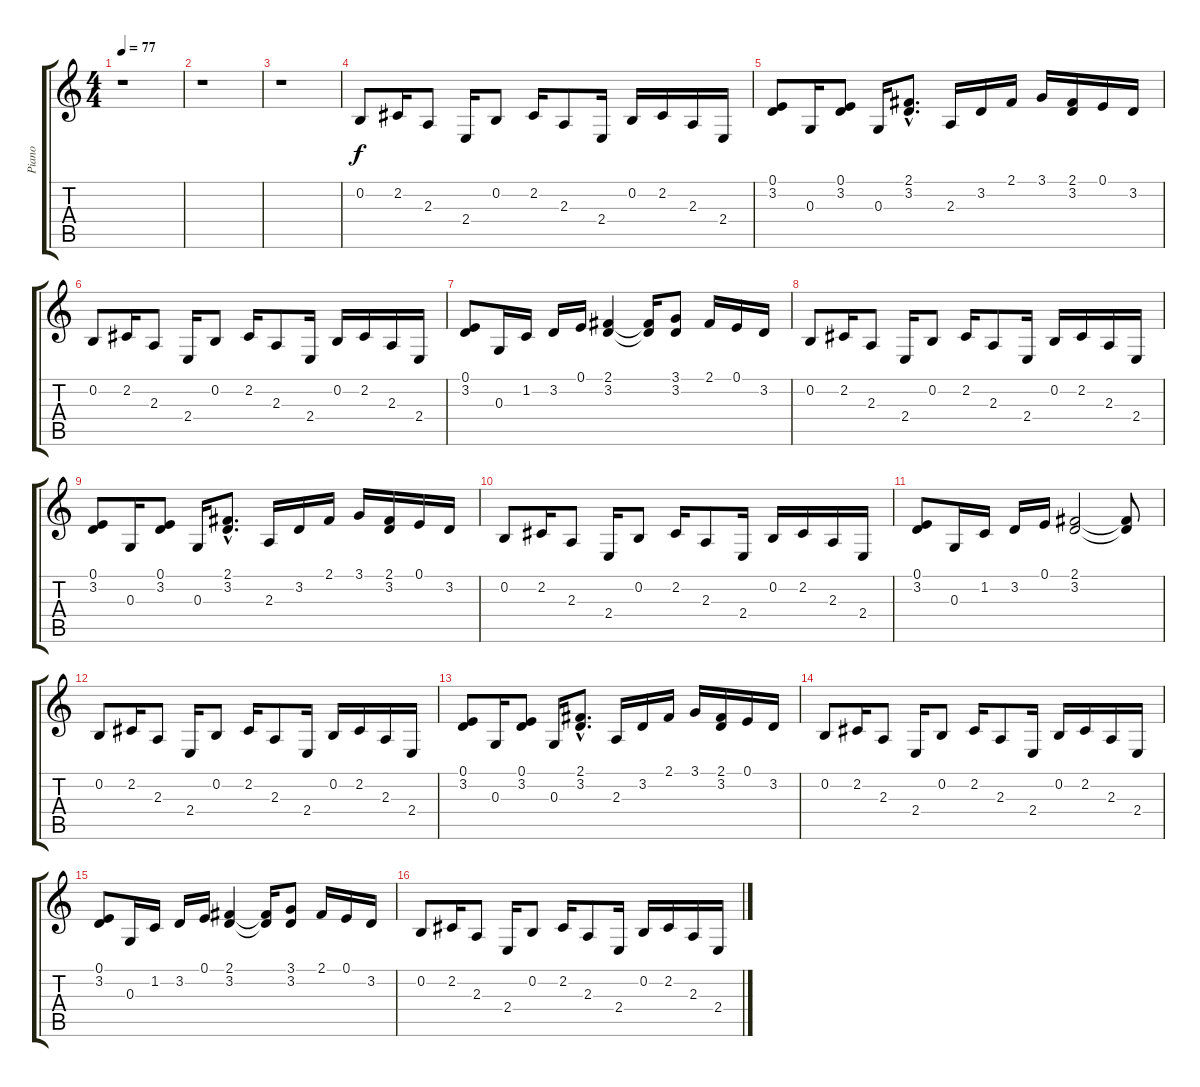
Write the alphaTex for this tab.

\track ("Piano" "Piano") {instrument acousticgrandpiano}
\staff {score tabs}
\tuning (E4 B3 G3 D3 A2 E2) {hide}
\ts (4 4)
\tempo 77
\clef g2
\ks c
r.1{dy f instrument acousticgrandpiano} |
r.1 |
r.1 |
0.2.8 2.2.16 2.3.8 2.4.16 0.2.8 2.2.16 2.3.8 2.4.16 0.2.16 2.2.16 2.3.16 2.4.16 |
(0.1 3.2).8 0.3.16 (0.1 3.2).8 0.3.16 (2.1{hac} 3.2{hac}).8{d} 2.3.16 3.2.16 2.1.16 3.1.16 (2.1 3.2).16 0.1.16 3.2.16 |
0.2.8 2.2.16 2.3.8 2.4.16 0.2.8 2.2.16 2.3.8 2.4.16 0.2.16 2.2.16 2.3.16 2.4.16 |
(0.1 3.2).8 0.3.16 1.2.16 3.2.16 0.1.16 (2.1 3.2).4 (2.1{t} 3.2{t}).16 (3.1 3.2).8 2.1.16 0.1.16 3.2.16 |
0.2.8 2.2.16 2.3.8 2.4.16 0.2.8 2.2.16 2.3.8 2.4.16 0.2.16 2.2.16 2.3.16 2.4.16 |
(0.1 3.2).8 0.3.16 (0.1 3.2).8 0.3.16 (2.1{hac} 3.2{hac}).8{d} 2.3.16 3.2.16 2.1.16 3.1.16 (2.1 3.2).16 0.1.16 3.2.16 |
0.2.8 2.2.16 2.3.8 2.4.16 0.2.8 2.2.16 2.3.8 2.4.16 0.2.16 2.2.16 2.3.16 2.4.16 |
(0.1 3.2).8 0.3.16 1.2.16 3.2.16 0.1.16 (2.1 3.2).2 (2.1{t} 3.2{t}).8 |
0.2.8 2.2.16 2.3.8 2.4.16 0.2.8 2.2.16 2.3.8 2.4.16 0.2.16 2.2.16 2.3.16 2.4.16 |
(0.1 3.2).8 0.3.16 (0.1 3.2).8 0.3.16 (2.1{hac} 3.2{hac}).8{d} 2.3.16 3.2.16 2.1.16 3.1.16 (2.1 3.2).16 0.1.16 3.2.16 |
0.2.8 2.2.16 2.3.8 2.4.16 0.2.8 2.2.16 2.3.8 2.4.16 0.2.16 2.2.16 2.3.16 2.4.16 |
(0.1 3.2).8 0.3.16 1.2.16 3.2.16 0.1.16 (2.1 3.2).4 (2.1{t} 3.2{t}).16 (3.1 3.2).8 2.1.16 0.1.16 3.2.16 |
0.2.8 2.2.16 2.3.8 2.4.16 0.2.8 2.2.16 2.3.8 2.4.16 0.2.16 2.2.16 2.3.16 2.4.16
